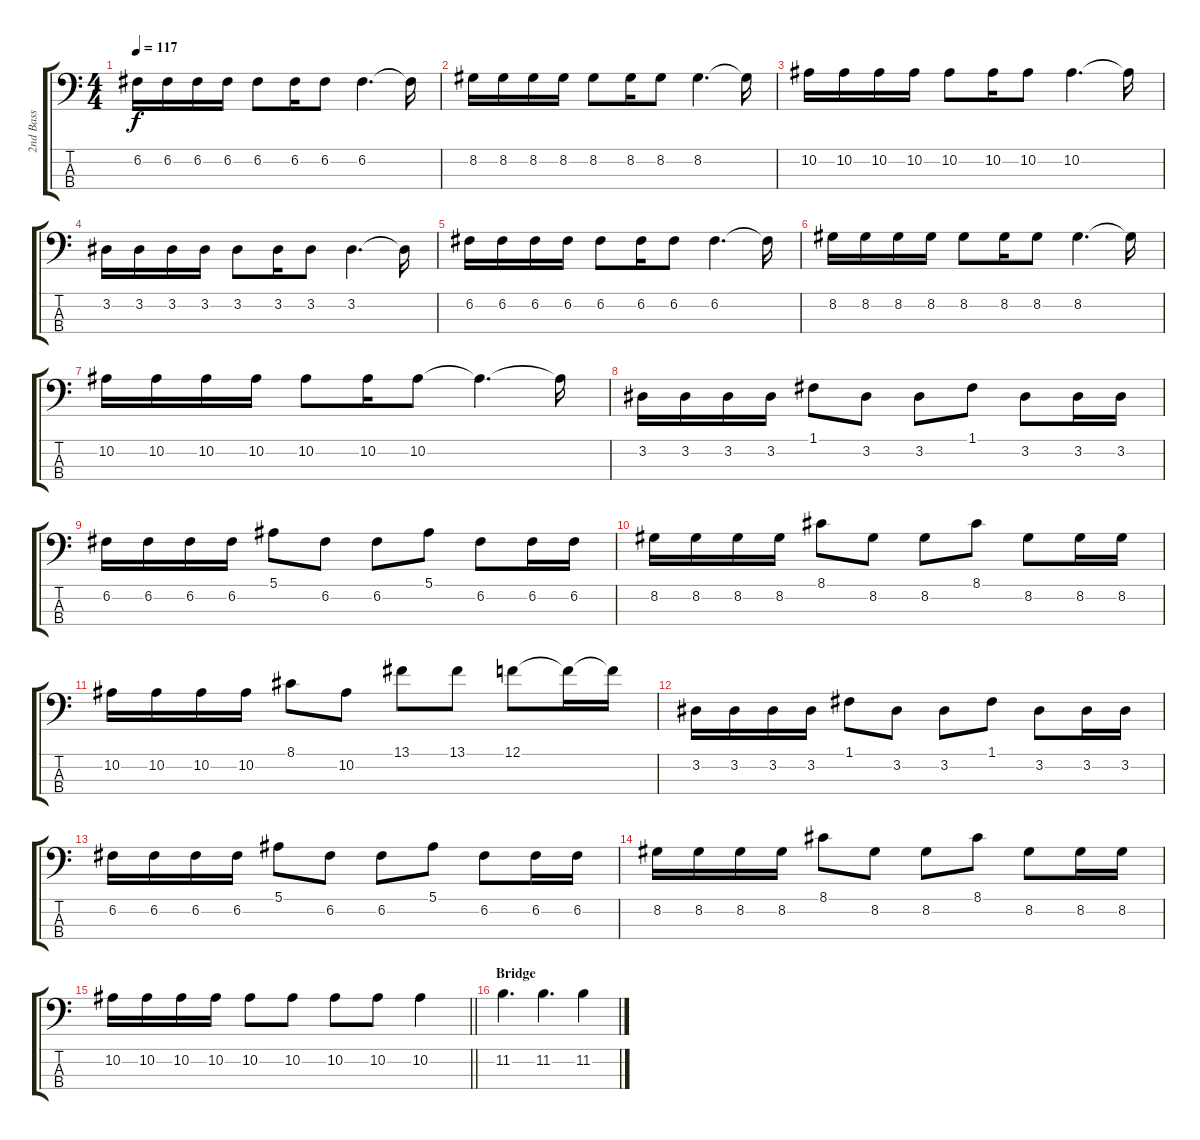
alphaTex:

\track ("2nd Bass " "2nd Bass ") {instrument electricbassfinger}
\staff {score tabs}
\tuning (F2 C2 G1 C1) {hide}
\ts (4 4)
\tempo 117
\clef f4
\ks c
6.2.16{dy f} 6.2.16 6.2.16 6.2.16 6.2.8 6.2.16 6.2.8 6.2.4{d} 6.2{t}.16 |
8.2.16 8.2.16 8.2.16 8.2.16 8.2.8 8.2.16 8.2.8 8.2.4{d} 8.2{t}.16 |
10.2.16 10.2.16 10.2.16 10.2.16 10.2.8 10.2.16 10.2.8 10.2.4{d} 10.2{t}.16 |
3.2.16 3.2.16 3.2.16 3.2.16 3.2.8 3.2.16 3.2.8 3.2.4{d} 3.2{t}.16 |
6.2.16 6.2.16 6.2.16 6.2.16 6.2.8 6.2.16 6.2.8 6.2.4{d} 6.2{t}.16 |
8.2.16 8.2.16 8.2.16 8.2.16 8.2.8 8.2.16 8.2.8 8.2.4{d} 8.2{t}.16 |
10.2.16 10.2.16 10.2.16 10.2.16 10.2.8 10.2.16 10.2.8 10.2{t}.4{d} 10.2{t}.16 |
3.2.16 3.2.16 3.2.16 3.2.16 1.1.8 3.2.8 3.2.8 1.1.8 3.2.8 3.2.16 3.2.16 |
6.2.16 6.2.16 6.2.16 6.2.16 5.1.8 6.2.8 6.2.8 5.1.8 6.2.8 6.2.16 6.2.16 |
8.2.16 8.2.16 8.2.16 8.2.16 8.1.8 8.2.8 8.2.8 8.1.8 8.2.8 8.2.16 8.2.16 |
10.2.16 10.2.16 10.2.16 10.2.16 8.1.8 10.2.8 13.1.8 13.1.8 12.1.8 12.1{t}.16 12.1{t}.16 |
3.2.16 3.2.16 3.2.16 3.2.16 1.1.8 3.2.8 3.2.8 1.1.8 3.2.8 3.2.16 3.2.16 |
6.2.16 6.2.16 6.2.16 6.2.16 5.1.8 6.2.8 6.2.8 5.1.8 6.2.8 6.2.16 6.2.16 |
8.2.16 8.2.16 8.2.16 8.2.16 8.1.8 8.2.8 8.2.8 8.1.8 8.2.8 8.2.16 8.2.16 |
\barLineRight lightlight
10.2.16 10.2.16 10.2.16 10.2.16 10.2.8 10.2.8 10.2.8 10.2.8 10.2.4 |
\section ("" "Bridge")
11.2.4{d} 11.2.4{d} 11.2.4
